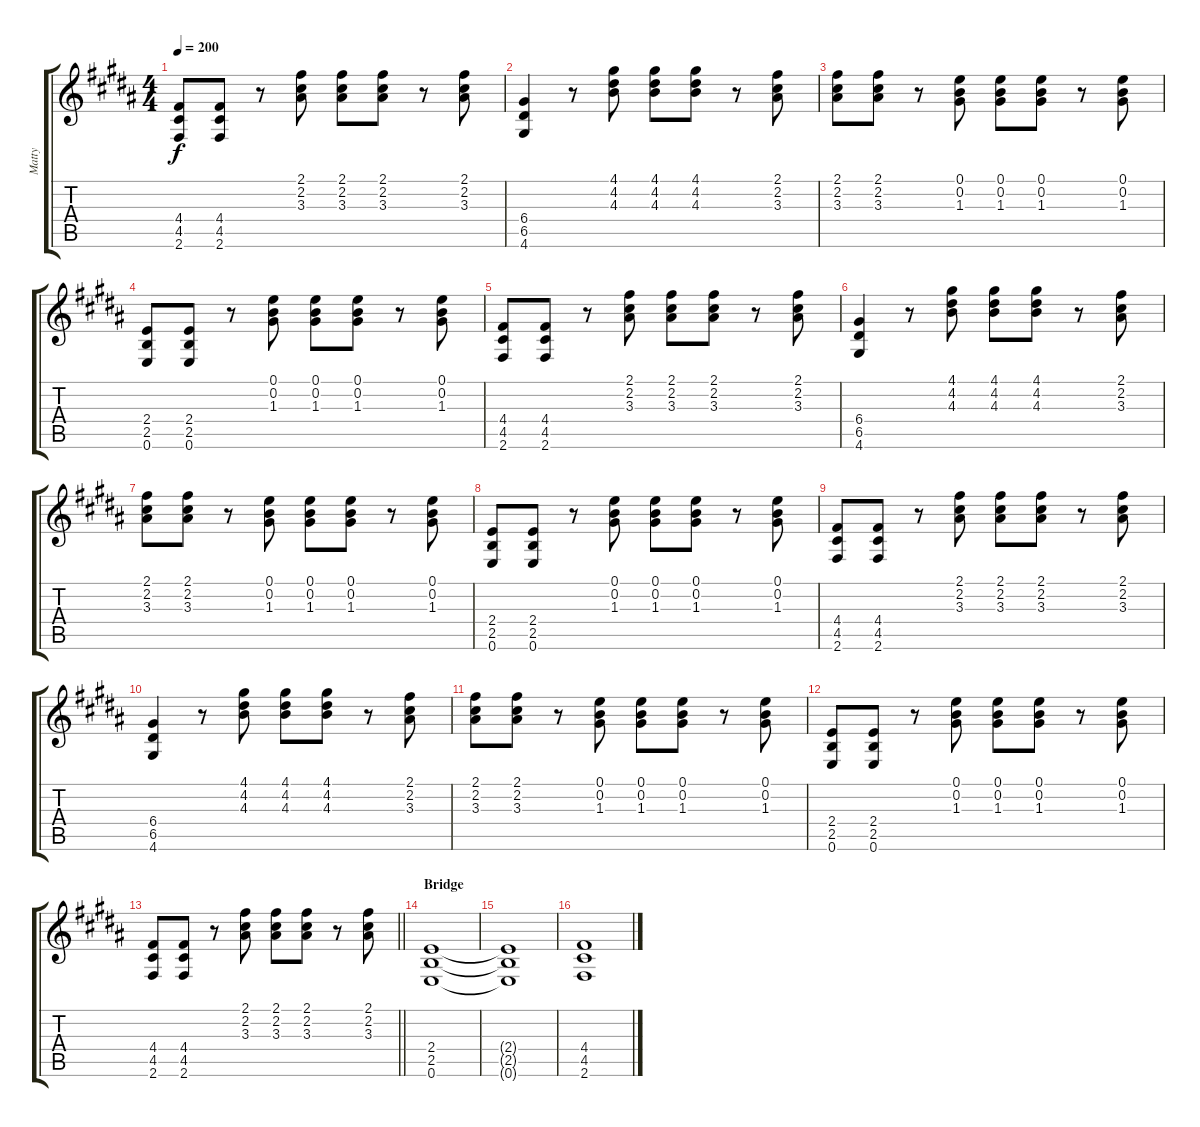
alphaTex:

\track ("Matty" "Matty") {instrument distortionguitar}
\staff {score tabs}
\tuning (E4 B3 G3 D3 A2 E2) {hide}
\ts (4 4)
\tempo 200
\clef g2
\ks g#minor
(4.4 4.5 2.6).8{dy f} (4.4 4.5 2.6).8 r.8 (2.1 2.2 3.3).8 (2.1 2.2 3.3).8 (2.1 2.2 3.3).8 r.8 (2.1 2.2 3.3).8 |
(6.4 6.5 4.6).4 r.8 (4.1 4.2 4.3).8 (4.1 4.2 4.3).8 (4.1 4.2 4.3).8 r.8 (2.1 2.2 3.3).8 |
(2.1 2.2 3.3).8 (2.1 2.2 3.3).8 r.8 (0.1 0.2 1.3).8 (0.1 0.2 1.3).8 (0.1 0.2 1.3).8 r.8 (0.1 0.2 1.3).8 |
(2.4 2.5 0.6).8 (2.4 2.5 0.6).8 r.8 (0.1 0.2 1.3).8 (0.1 0.2 1.3).8 (0.1 0.2 1.3).8 r.8 (0.1 0.2 1.3).8 |
(4.4 4.5 2.6).8 (4.4 4.5 2.6).8 r.8 (2.1 2.2 3.3).8 (2.1 2.2 3.3).8 (2.1 2.2 3.3).8 r.8 (2.1 2.2 3.3).8 |
(6.4 6.5 4.6).4 r.8 (4.1 4.2 4.3).8 (4.1 4.2 4.3).8 (4.1 4.2 4.3).8 r.8 (2.1 2.2 3.3).8 |
(2.1 2.2 3.3).8 (2.1 2.2 3.3).8 r.8 (0.1 0.2 1.3).8 (0.1 0.2 1.3).8 (0.1 0.2 1.3).8 r.8 (0.1 0.2 1.3).8 |
(2.4 2.5 0.6).8 (2.4 2.5 0.6).8 r.8 (0.1 0.2 1.3).8 (0.1 0.2 1.3).8 (0.1 0.2 1.3).8 r.8 (0.1 0.2 1.3).8 |
(4.4 4.5 2.6).8 (4.4 4.5 2.6).8 r.8 (2.1 2.2 3.3).8 (2.1 2.2 3.3).8 (2.1 2.2 3.3).8 r.8 (2.1 2.2 3.3).8 |
(6.4 6.5 4.6).4 r.8 (4.1 4.2 4.3).8 (4.1 4.2 4.3).8 (4.1 4.2 4.3).8 r.8 (2.1 2.2 3.3).8 |
(2.1 2.2 3.3).8 (2.1 2.2 3.3).8 r.8 (0.1 0.2 1.3).8 (0.1 0.2 1.3).8 (0.1 0.2 1.3).8 r.8 (0.1 0.2 1.3).8 |
(2.4 2.5 0.6).8 (2.4 2.5 0.6).8 r.8 (0.1 0.2 1.3).8 (0.1 0.2 1.3).8 (0.1 0.2 1.3).8 r.8 (0.1 0.2 1.3).8 |
\barLineRight lightlight
(4.4 4.5 2.6).8 (4.4 4.5 2.6).8 r.8 (2.1 2.2 3.3).8 (2.1 2.2 3.3).8 (2.1 2.2 3.3).8 r.8 (2.1 2.2 3.3).8 |
\section ("" "Bridge")
(2.4 2.5 0.6).1 |
(2.4{t} 2.5{t} 0.6{t}).1 |
(4.4 4.5 2.6).1
